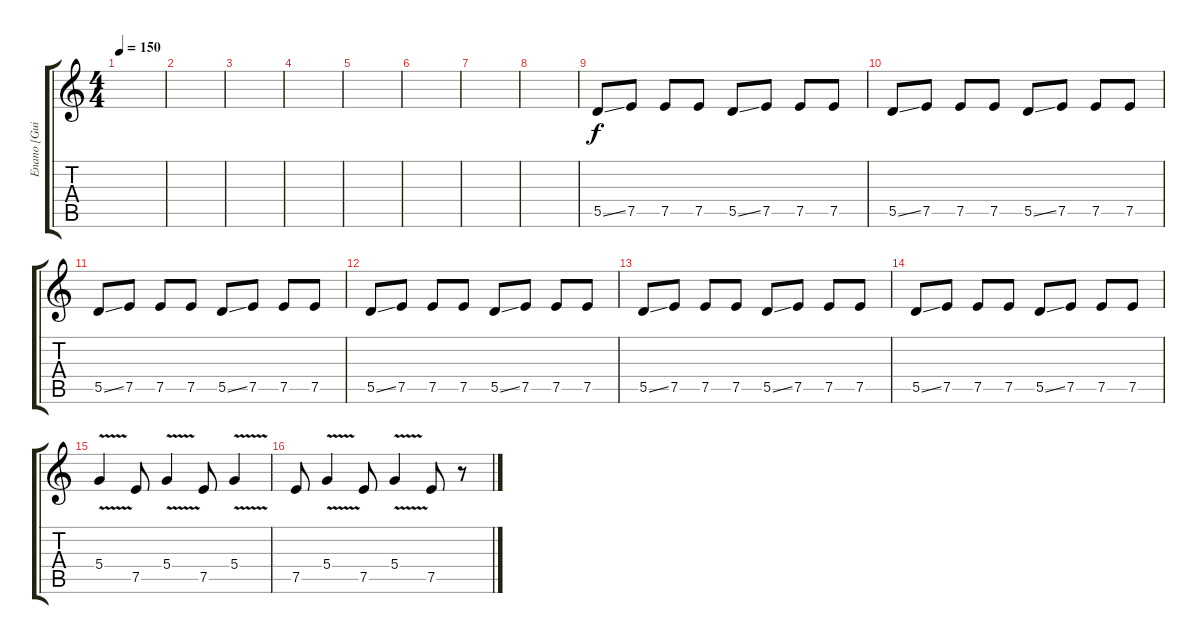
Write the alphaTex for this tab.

\track ("Enano [Guitarra]" "Enano [Gui") {instrument overdrivenguitar}
\staff {score tabs}
\tuning (E4 B3 G3 D3 A2 E2) {hide}
\ts (4 4)
\tempo 150
\clef g2
\ks c
|
|
|
|
|
|
|
|
5.5{ss}.8 7.5.8 7.5.8 7.5.8 5.5{ss}.8 7.5.8 7.5.8 7.5.8 |
5.5{ss}.8 7.5.8 7.5.8 7.5.8 5.5{ss}.8 7.5.8 7.5.8 7.5.8 |
5.5{ss}.8 7.5.8 7.5.8 7.5.8 5.5{ss}.8 7.5.8 7.5.8 7.5.8 |
5.5{ss}.8 7.5.8 7.5.8 7.5.8 5.5{ss}.8 7.5.8 7.5.8 7.5.8 |
5.5{ss}.8 7.5.8 7.5.8 7.5.8 5.5{ss}.8 7.5.8 7.5.8 7.5.8 |
5.5{ss}.8 7.5.8 7.5.8 7.5.8 5.5{ss}.8 7.5.8 7.5.8 7.5.8 |
5.4{v}.4 7.5.8 5.4{v}.4 7.5.8 5.4{v}.4 |
7.5.8 5.4{v}.4 7.5.8 5.4{v}.4 7.5.8 r.8
